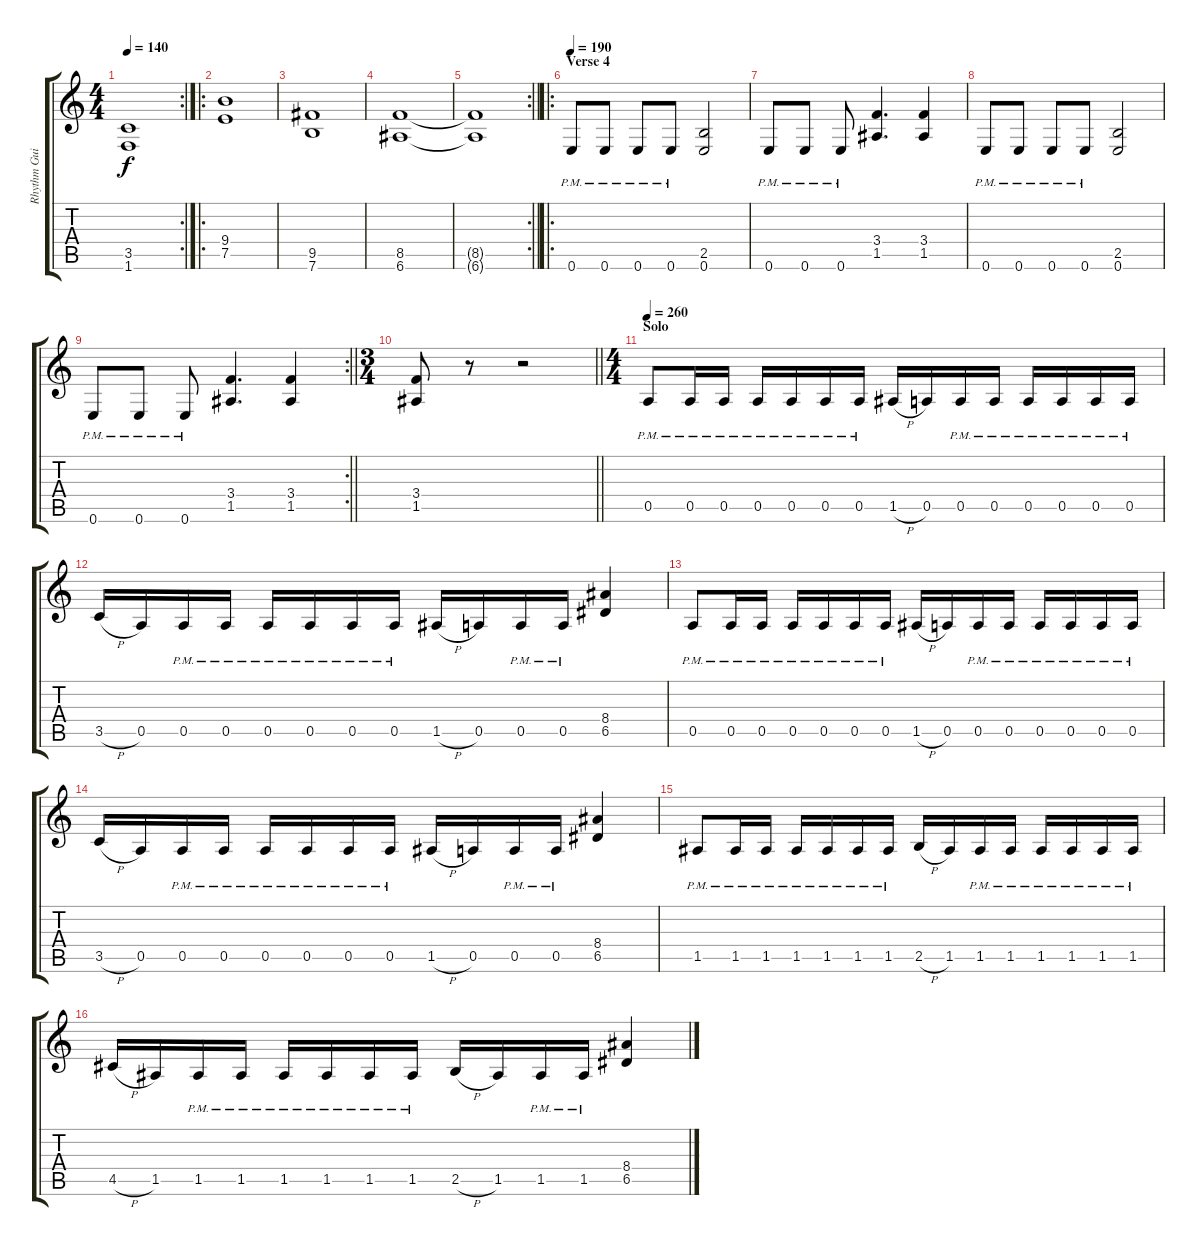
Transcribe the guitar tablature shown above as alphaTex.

\track ("Rhythm Guitar" "Rhythm Gui") {instrument distortionguitar}
\staff {score tabs}
\tuning (E4 B3 G3 D3 A2 E2) {hide}
\rc 2
\ts (4 4)
\tempo 140
\clef g2
\ks c
(3.5{t} 1.6{t}).1{dy f} |
\ro
(9.4 7.5).1 |
(9.5 7.6).1 |
(8.5 6.6).1 |
\rc 2
\barLineRight lightlight
(8.5{t} 6.6{t}).1 |
\ro
\section ("" "Verse 4")
\tempo 190
0.6{pm}.8 0.6{pm}.8 0.6{pm}.8 0.6{pm}.8 (2.5 0.6).2 |
0.6{pm}.8 0.6{pm}.8 0.6{pm}.8 (3.4 1.5).4{d} (3.4 1.5).4 |
0.6{pm}.8 0.6{pm}.8 0.6{pm}.8 0.6{pm}.8 (2.5 0.6).2 |
\rc 2
\barLineRight lightlight
0.6{pm}.8 0.6{pm}.8 0.6{pm}.8 (3.4 1.5).4{d} (3.4 1.5).4 |
\ts (3 4)
\barLineRight lightlight
(3.4 1.5).8 r.8 r.2 |
\ts (4 4)
\section ("" "Solo")
\tempo 260
0.5{pm}.8 0.5{pm}.16 0.5{pm}.16 0.5{pm}.16 0.5{pm}.16 0.5{pm}.16 0.5{pm}.16 1.5{h}.16 0.5.16 0.5{pm}.16 0.5{pm}.16 0.5{pm}.16 0.5{pm}.16 0.5{pm}.16 0.5{pm}.16 |
3.5{h}.16 0.5.16 0.5{pm}.16 0.5{pm}.16 0.5{pm}.16 0.5{pm}.16 0.5{pm}.16 0.5{pm}.16 1.5{h}.16 0.5.16 0.5{pm}.16 0.5{pm}.16 (8.4 6.5).4 |
0.5{pm}.8 0.5{pm}.16 0.5{pm}.16 0.5{pm}.16 0.5{pm}.16 0.5{pm}.16 0.5{pm}.16 1.5{h}.16 0.5.16 0.5{pm}.16 0.5{pm}.16 0.5{pm}.16 0.5{pm}.16 0.5{pm}.16 0.5{pm}.16 |
3.5{h}.16 0.5.16 0.5{pm}.16 0.5{pm}.16 0.5{pm}.16 0.5{pm}.16 0.5{pm}.16 0.5{pm}.16 1.5{h}.16 0.5.16 0.5{pm}.16 0.5{pm}.16 (8.4 6.5).4 |
1.5{pm}.8 1.5{pm}.16 1.5{pm}.16 1.5{pm}.16 1.5{pm}.16 1.5{pm}.16 1.5{pm}.16 2.5{h}.16 1.5.16 1.5{pm}.16 1.5{pm}.16 1.5{pm}.16 1.5{pm}.16 1.5{pm}.16 1.5{pm}.16 |
4.5{h}.16 1.5.16 1.5{pm}.16 1.5{pm}.16 1.5{pm}.16 1.5{pm}.16 1.5{pm}.16 1.5{pm}.16 2.5{h}.16 1.5.16 1.5{pm}.16 1.5{pm}.16 (8.4 6.5).4
